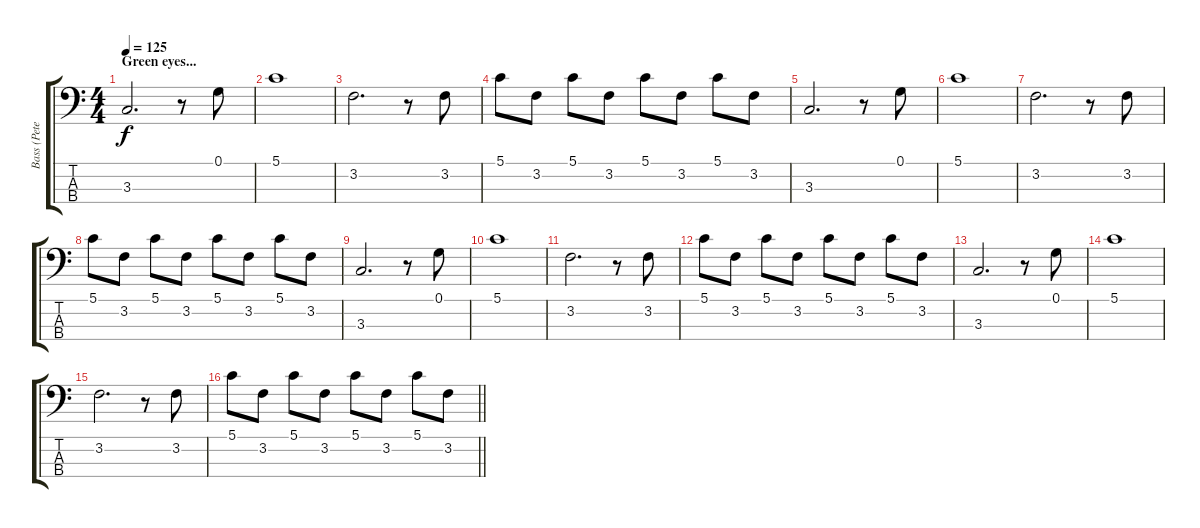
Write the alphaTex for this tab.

\track ("Bass (Peter Hook)" "Bass (Pete") {instrument electricbasspick}
\staff {score tabs}
\tuning (G2 D2 A1 E1) {hide}
\ts (4 4)
\section ("" "Green eyes...")
\tempo 125
\clef f4
\ks c
3.3.2{d dy f} r.8 0.1.8 |
5.1.1 |
3.2.2{d} r.8 3.2.8 |
5.1.8 3.2.8 5.1.8 3.2.8 5.1.8 3.2.8 5.1.8 3.2.8 |
3.3.2{d} r.8 0.1.8 |
5.1.1 |
3.2.2{d} r.8 3.2.8 |
5.1.8 3.2.8 5.1.8 3.2.8 5.1.8 3.2.8 5.1.8 3.2.8 |
3.3.2{d} r.8 0.1.8 |
5.1.1 |
3.2.2{d} r.8 3.2.8 |
5.1.8 3.2.8 5.1.8 3.2.8 5.1.8 3.2.8 5.1.8 3.2.8 |
3.3.2{d} r.8 0.1.8 |
5.1.1 |
3.2.2{d} r.8 3.2.8 |
\barLineRight lightlight
5.1.8 3.2.8 5.1.8 3.2.8 5.1.8 3.2.8 5.1.8 3.2.8
